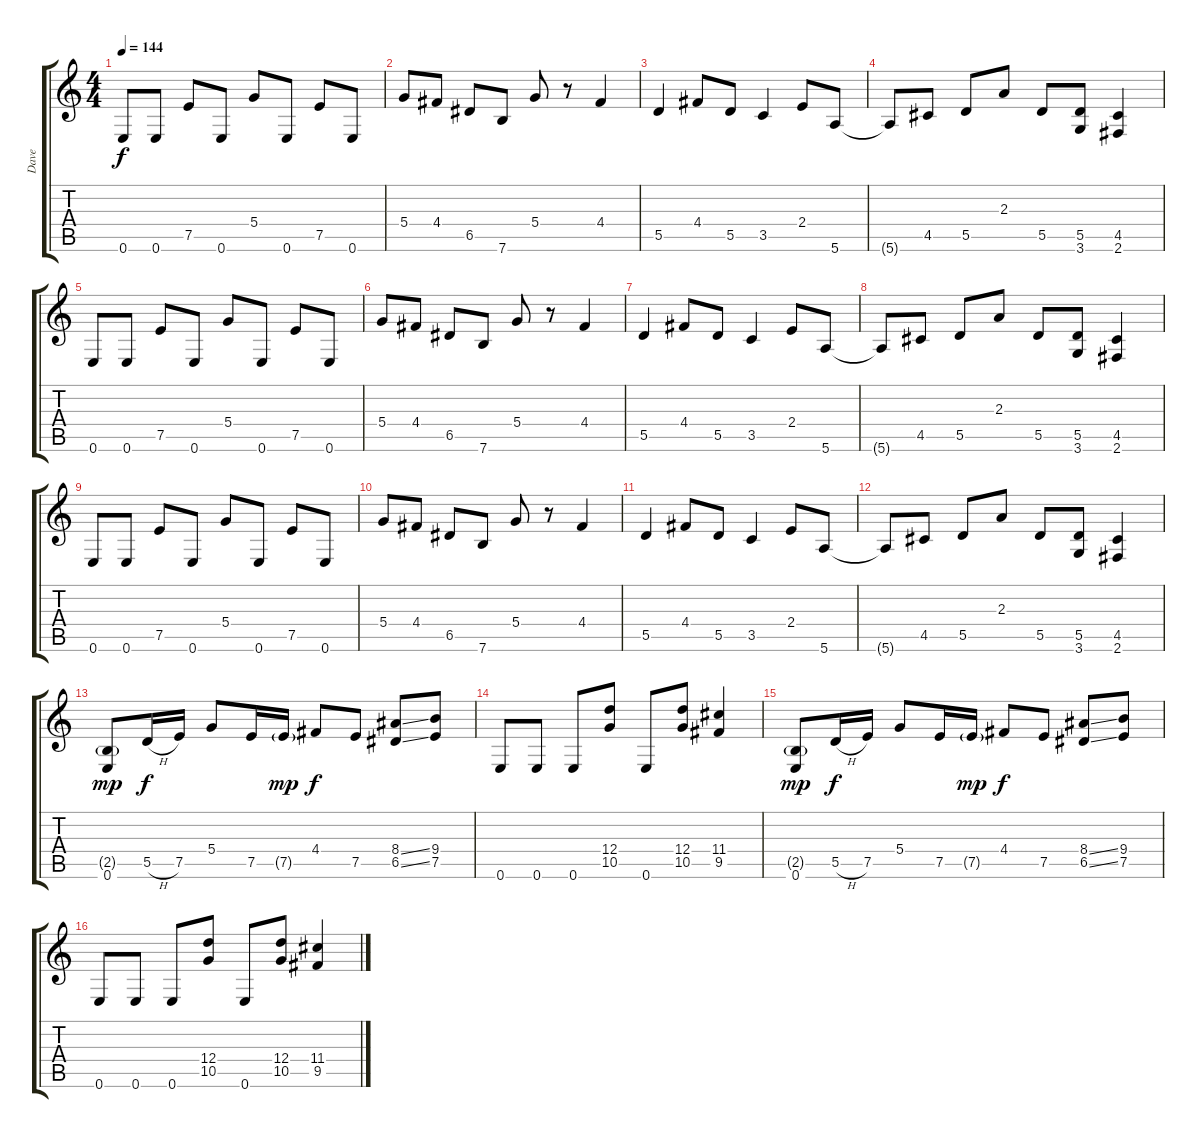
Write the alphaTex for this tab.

\track ("Dave" "Dave") {instrument distortionguitar}
\staff {score tabs}
\tuning (E4 B3 G3 D3 A2 E2) {hide}
\ts (4 4)
\tempo 144
\clef g2
\ks c
0.6.8{dy f} 0.6.8 7.5.8 0.6.8 5.4.8 0.6.8 7.5.8 0.6.8 |
5.4.8 4.4.8 6.5.8 7.6.8 5.4.8 r.8 4.4.4 |
5.5.4 4.4.8 5.5.8 3.5.4 2.4.8 5.6.8 |
5.6{t}.8 4.5.8 5.5.8 2.3.8 5.5.8 (5.5 3.6).8 (4.5 2.6).4 |
0.6.8 0.6.8 7.5.8 0.6.8 5.4.8 0.6.8 7.5.8 0.6.8 |
5.4.8 4.4.8 6.5.8 7.6.8 5.4.8 r.8 4.4.4 |
5.5.4 4.4.8 5.5.8 3.5.4 2.4.8 5.6.8 |
5.6{t}.8 4.5.8 5.5.8 2.3.8 5.5.8 (5.5 3.6).8 (4.5 2.6).4 |
0.6.8 0.6.8 7.5.8 0.6.8 5.4.8 0.6.8 7.5.8 0.6.8 |
5.4.8 4.4.8 6.5.8 7.6.8 5.4.8 r.8 4.4.4 |
5.5.4 4.4.8 5.5.8 3.5.4 2.4.8 5.6.8 |
5.6{t}.8 4.5.8 5.5.8 2.3.8 5.5.8 (5.5 3.6).8 (4.5 2.6).4 |
(2.5{g} 0.6).8{dy mp} 5.5{h}.16{dy f} 7.5.16 5.4.8 7.5.16 7.5{g}.16{dy mp} 4.4.8{dy f} 7.5.8 (8.4{ss} 6.5{ss}).8 (9.4 7.5).8 |
0.6.8 0.6.8 0.6.8 (12.4 10.5).8 0.6.8 (12.4 10.5).8 (11.4 9.5).4 |
(2.5{g} 0.6).8{dy mp} 5.5{h}.16{dy f} 7.5.16 5.4.8 7.5.16 7.5{g}.16{dy mp} 4.4.8{dy f} 7.5.8 (8.4{ss} 6.5{ss}).8 (9.4 7.5).8 |
0.6.8 0.6.8 0.6.8 (12.4 10.5).8 0.6.8 (12.4 10.5).8 (11.4 9.5).4
